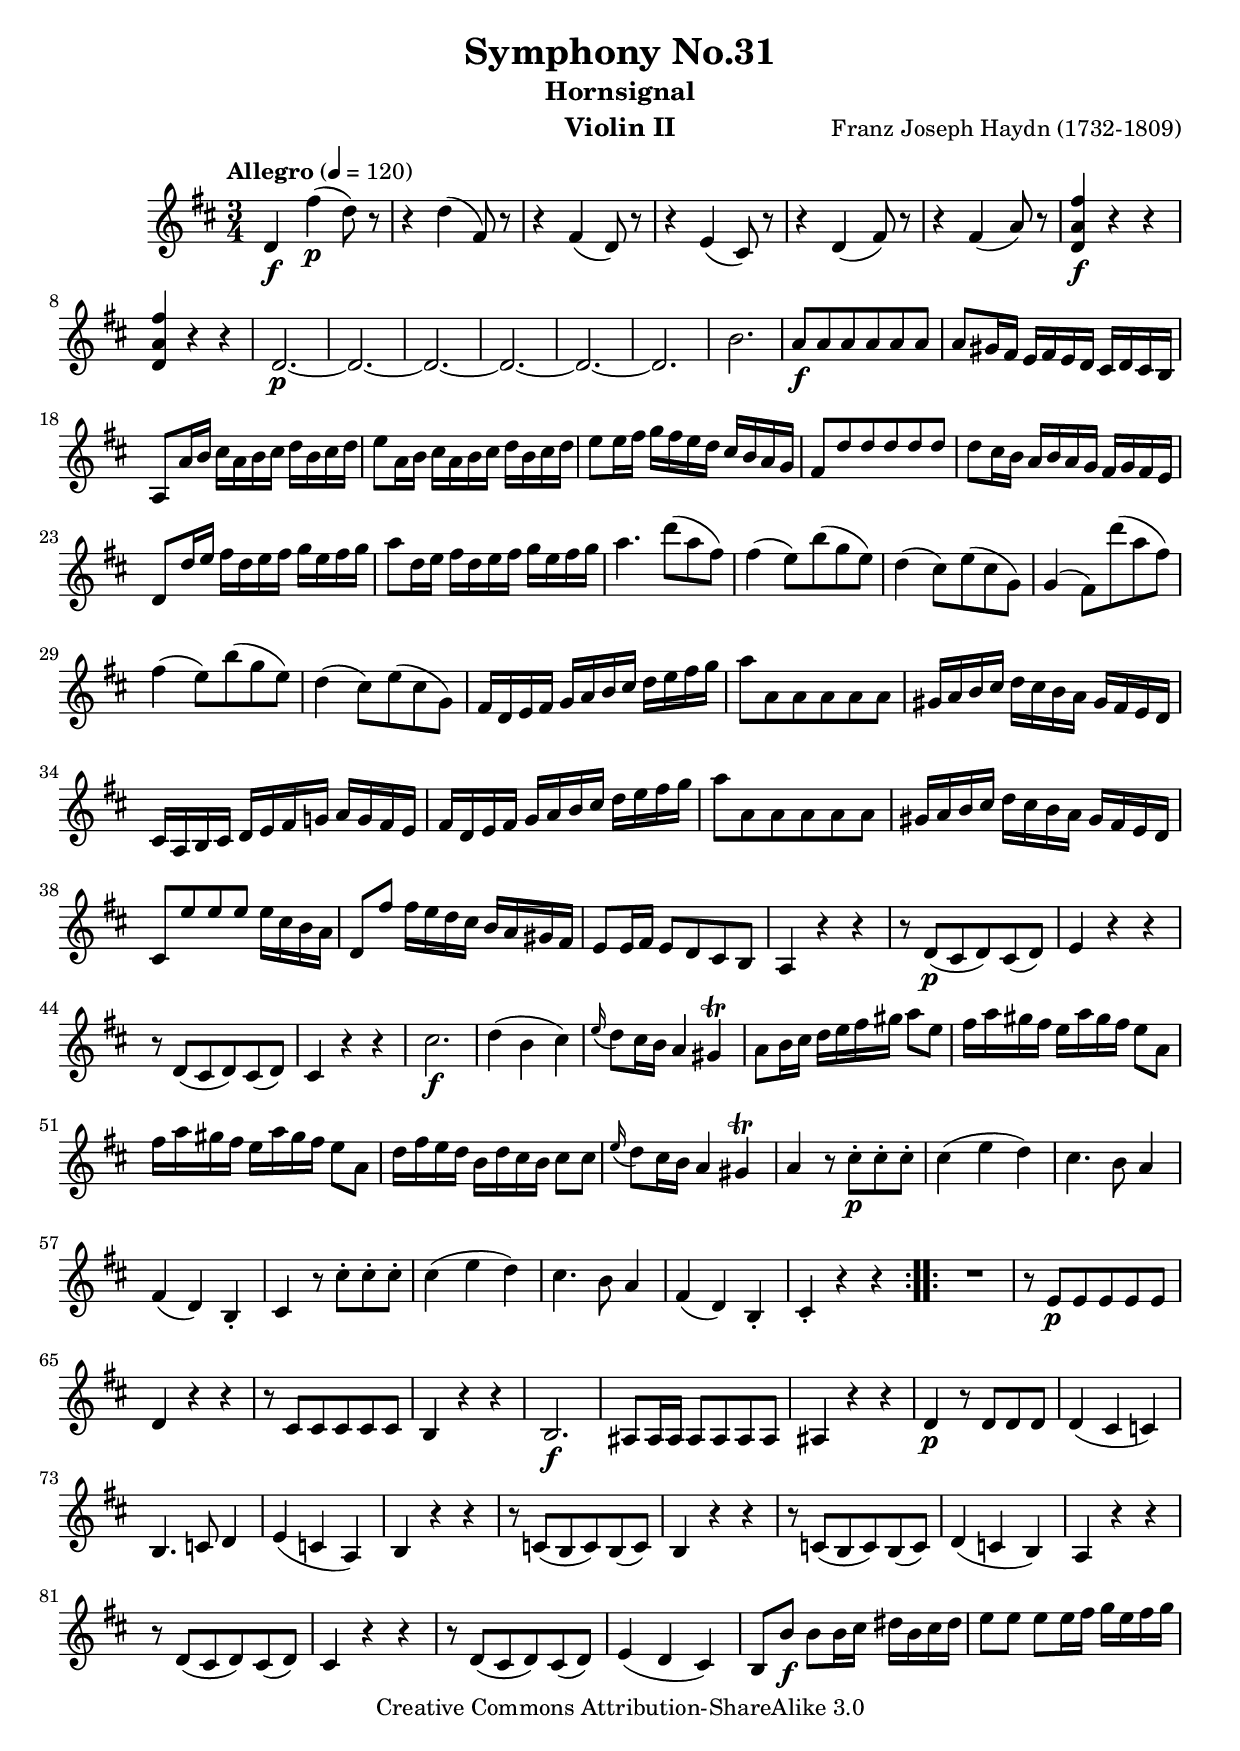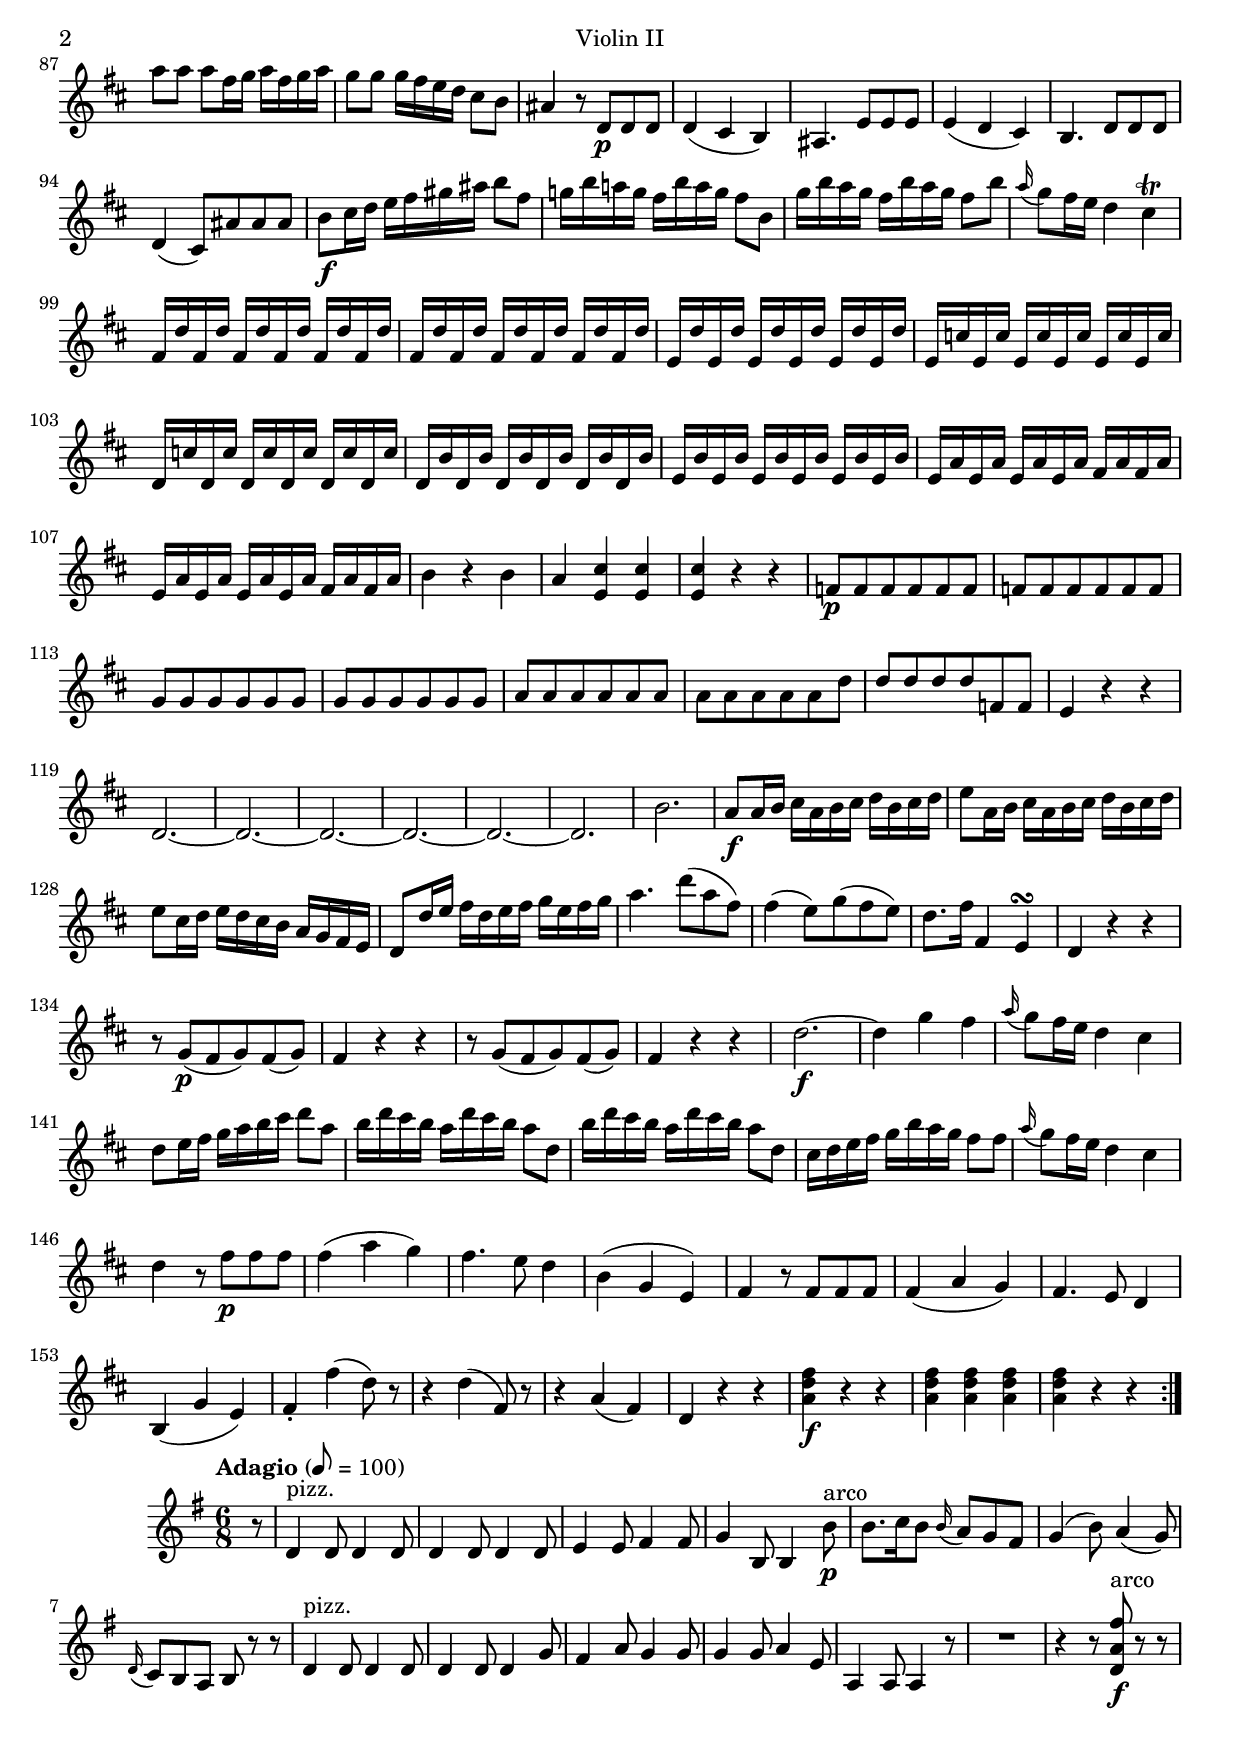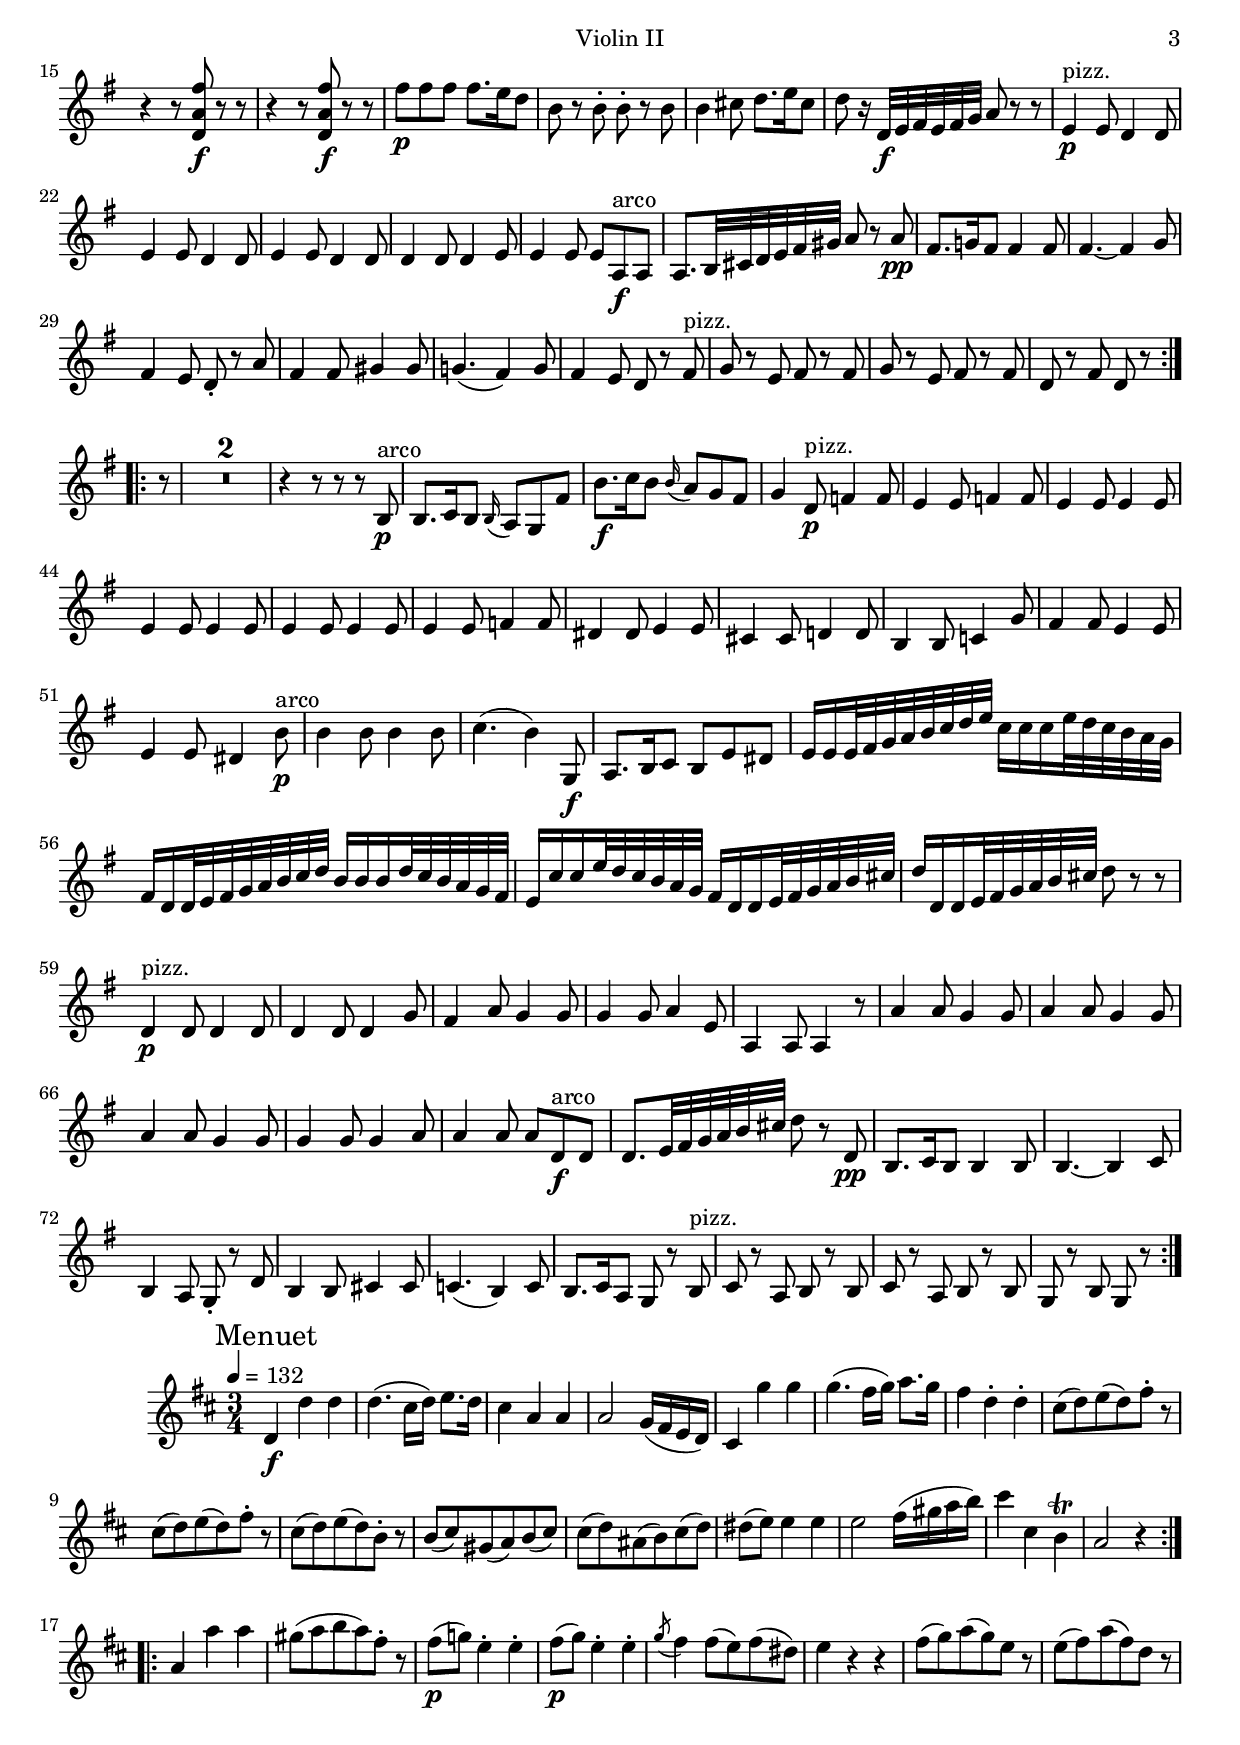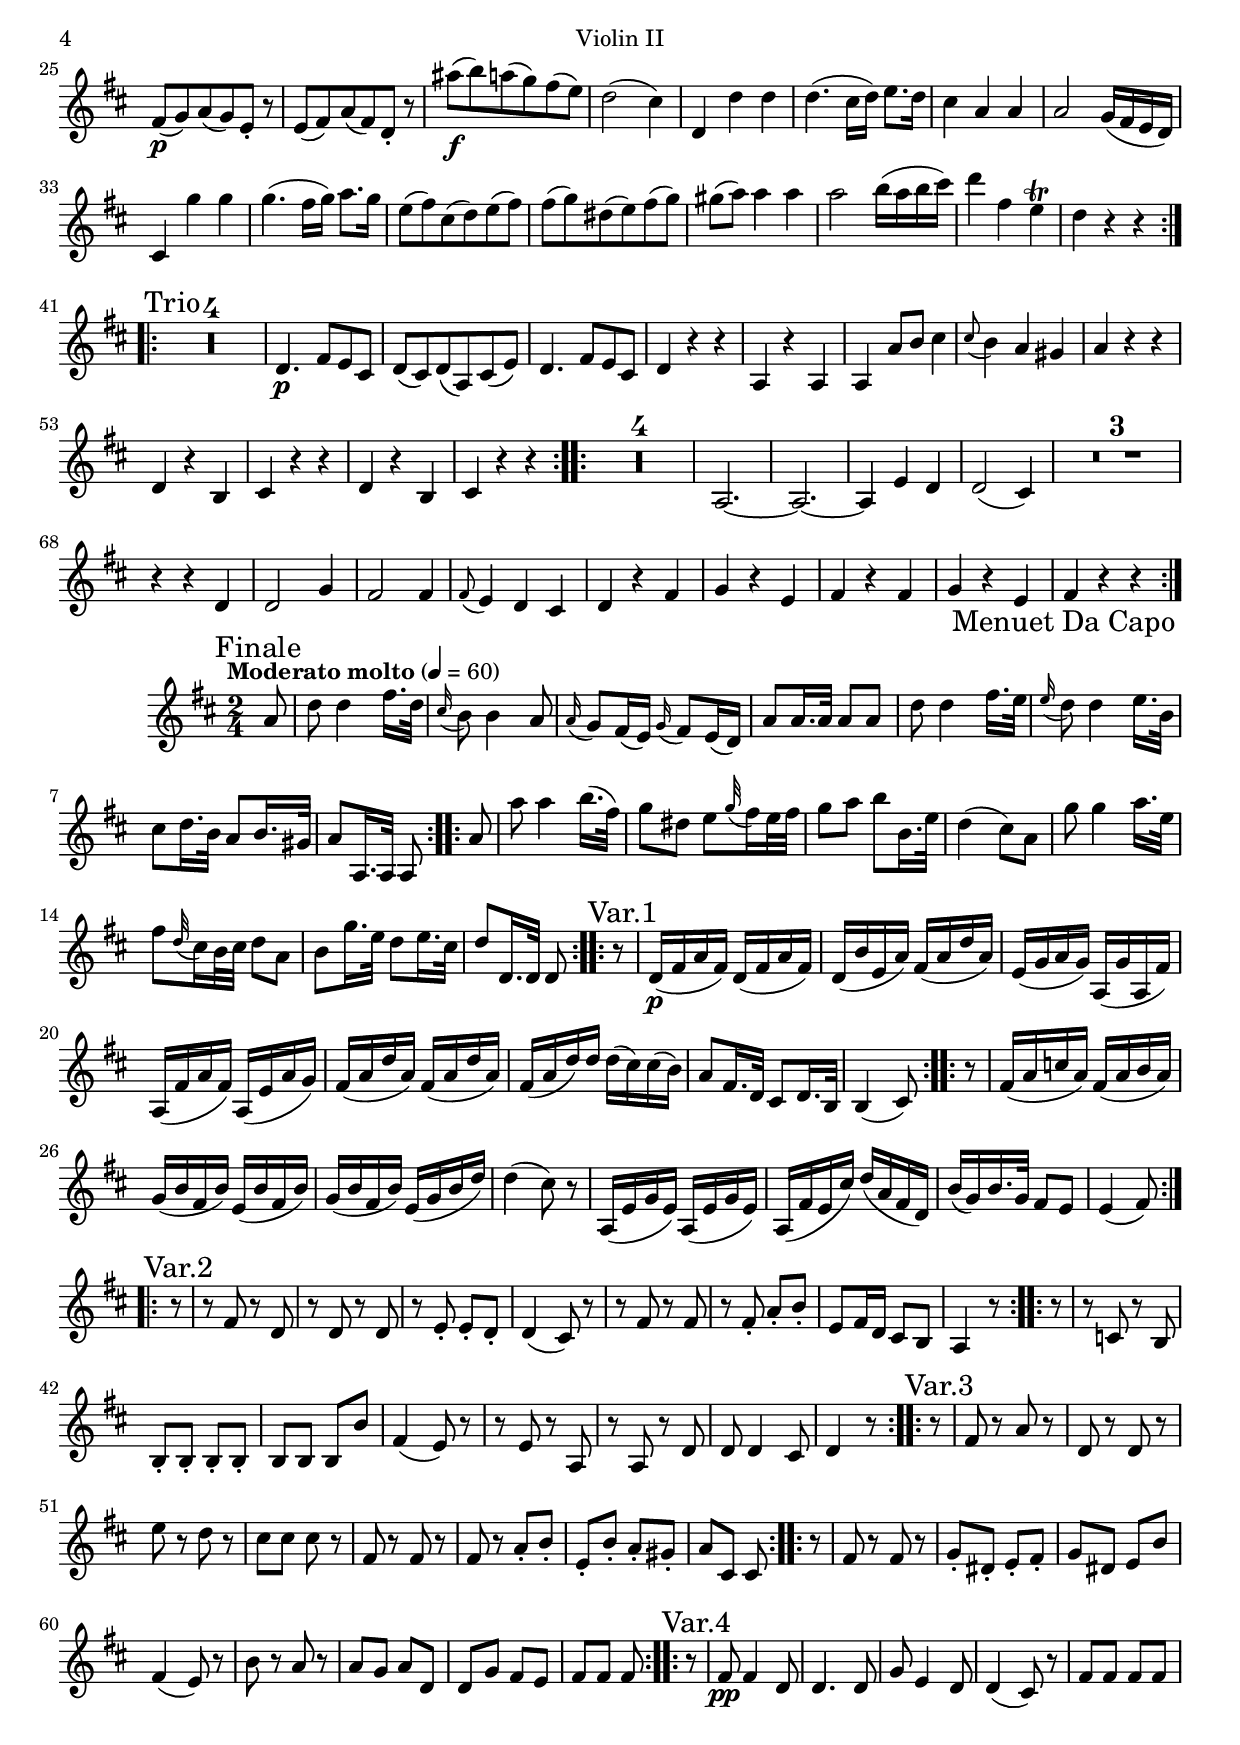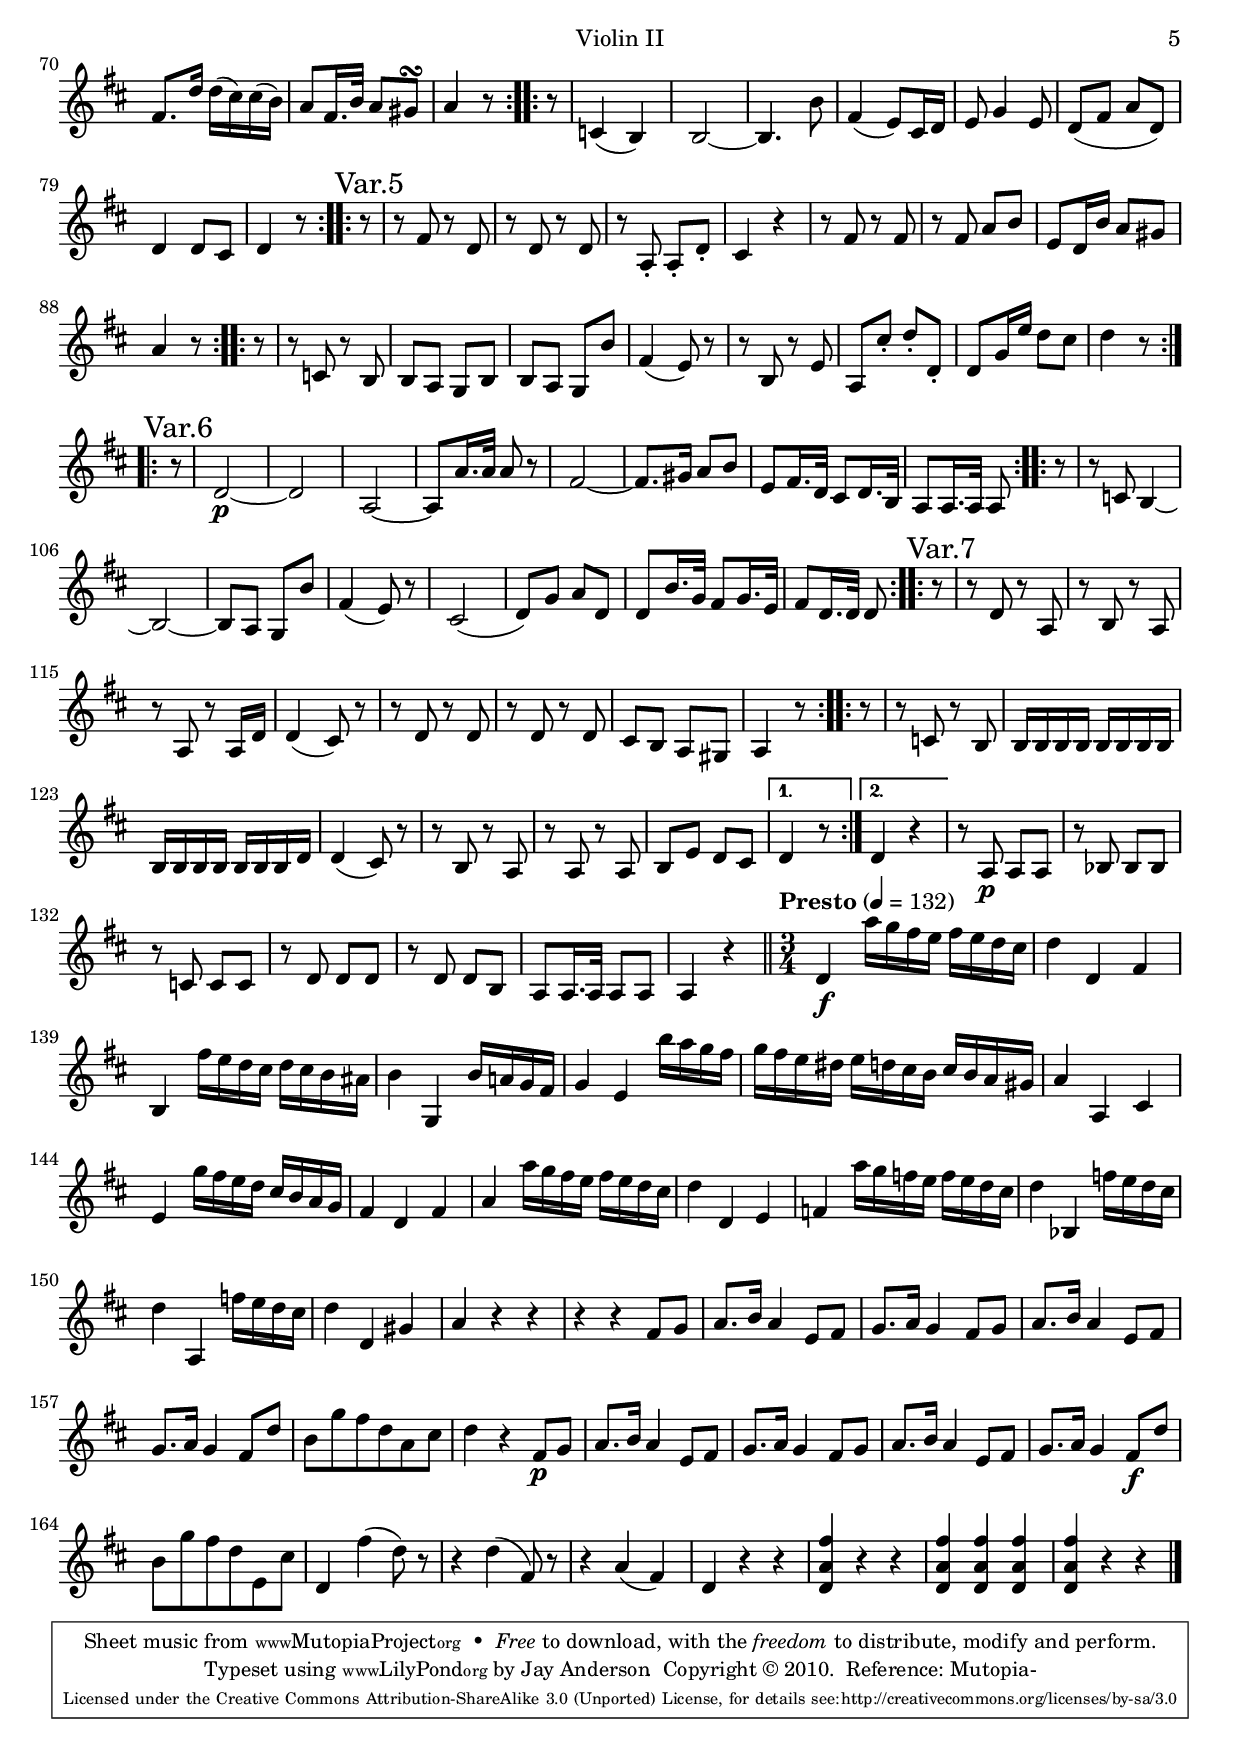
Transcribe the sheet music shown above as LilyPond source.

\version "2.13.34"

\include "defs.ily"
\version "2.13.34"

\include "defs.ily"

violinTwoMvtI = \relative c'
{
  \key d \major
  \repeat volta 2
  {
    d4\f fis'(\p d8) r |
    r4 d( fis,8) r |
    r4 fis( d8) r |
    r4 e( cis8) r |
    r4 d( fis8) r |
    r4 fis( a8) r |
    <fis' a, d,>4\f r r |
    q r r |
    d,2.~\p |
    d~ |
    d~ |
    d~ |
    d~ |
    d |
    b' |
    a8\f a a a a a |
    a gis16 fis e fis e d cis d cis b |
    a8 a'16 b cis a b cis d b cis d |
    e8 a,16 b cis a b cis d b cis d |
    e8 e16 fis g fis e d cis b a g |
    fis8 d' d d d d |
    d cis16 b a b a g fis g fis e |
    d8 d'16 e fis d e fis g e fis g |
    a8 d,16 e fis d e fis g e fis g |
    a4. d8( a fis) |
    fis4( e8) b'( g e) |
    d4( cis8) e( cis g) |
    g4( fis8) d''( a fis) |
    fis4( e8) b'( g e) |
    d4( cis8) e( cis g) |
    fis16 d e fis g a b cis d e fis g |
    a8 a, a a a a |
    gis16 a b cis d cis b a gis fis e d |
    cis a b cis d e fis g a g fis e |
    fis d e fis g a b cis d e fis g |
    a8 a, a a a a |
    gis16 a b cis d cis b a gis fis e d |
    cis8 e' e e e16 cis b a |
    d,8 fis' fis16 e d cis b a gis fis |
    e8 e16 fis e8 d cis b |
    a4 r r |
    r8 d(\p cis d) cis( d) |
    e4 r r |
    r8 d( cis d) cis( d) |
    cis4 r r |
    cis'2.\f |
    d4( b cis) |
    \appoggiatura e16 d8 cis16 b a4 gis\trill |
    a8 b16 cis d e fis gis a8 e |
    \repeat unfold 2 {fis16 a gis fis e a gis fis e8 a, |}
    d16 fis e d b d cis b cis8 cis |
    \appoggiatura e16 d8 cis16 b a4 gis\trill |
    a r8 cis8-.\p cis-. cis-. |
    cis4( e d) |
    cis4. b8 a4 |
    fis4( d) b-. |
    cis r8 cis'8-. cis-. cis-. |
    cis4( e d) |
    cis4. b8 a4 |
    fis( d) b-. |
    cis-. r r |
  }
  \repeat volta 2
  {
    R2. |
    r8 e\p e e e e |
    d4 r r |
    r8 cis cis cis cis cis |
    b4 r r |
    b2.\f |
    ais8 ais16 ais ais8 ais ais ais |
    ais4 r r |
    d\p r8 d d d |
    d4( cis c) |
    b4. c8 d4 |
    e4( c a) |
    b r r |
    r8 c( b c) b( c) |
    b4 r r |
    r8 c( b c) b( c) |
    d4( c b) |
    a r r |
    r8 d( cis d) cis( d) |
    cis4 r r |
    r8 d( cis d) cis( d) |
    e4( d cis) |
    b8 b'\f b b16 cis dis b cis dis |
    e8 e e e16 fis g e fis g |
    a8 a a fis16 g a fis g a |
    g8 g g16 fis e d cis8 b |
    ais4 r8 d,\p d d |
    d4( cis b) |
    ais4. e'8 e e |
    e4( d cis) |
    b4. d8 d d |
    d4( cis8) ais' ais ais |
    b8\f cis16 d e fis gis ais b8 fis |
    g16 b a g fis b a g fis8 b, |
    g'16 b a g fis b a g fis8 b |
    \appoggiatura a16 g8 fis16 e d4 cis\trill |
    \repeat unfold 2 { \repeat unfold 6 {fis,16 d'} } |
    \repeat unfold 6 {e, d'} |
    \repeat unfold 6 {e, c'} |
    \repeat unfold 6 {d, c'} |
    \repeat unfold 6 {d, b'} |
    \repeat unfold 6 {e, b'} |
    \repeat unfold 2 { \repeat unfold 4 {e, a} \repeat unfold 2 {fis a} } |
    b4 r b |
    a <e cis'> q |
    q r r |
    f8\p f f f f f |
    \repeat unfold 6 f |
    \repeat unfold 2 {\repeat unfold 6 g} |
    \repeat unfold 6 a |
    \repeat unfold 5 a d |
    d d d d f, f |
    e4 r r |
    \repeat unfold 5 {d2.~ |}
    d |
    b' |
    a8\f a16 b cis a b cis d b cis d |
    e8 a,16 b cis a b cis d b cis d |
    e8 cis16 d e d cis b a g fis e |
    d8 d'16 e fis d e fis g e fis g |
    a4. d8( a fis) |
    fis4( e8) g( fis e) |
    d8. fis16 fis,4 e\turn | %Turn glyph in source is different.
    d4 r r |
    r8 g(\p fis g) fis( g) |
    fis4 r r |
    r8 g( fis g) fis( g) |
    fis4 r r |
    d'2.~\f |
    d4 g fis |
    \appoggiatura a16 g8 fis16 e d4 cis | %Should this have a trill?
    d8 e16 fis g a b cis d8 a |
    \repeat unfold 2 {b16 d cis b a d cis b a8 d, |}
    cis16 d e fis g b a g fis8 fis |
    \appoggiatura a16 g8 fis16 e d4 cis | %Should this have a trill?
    d4 r8 fis\p fis fis |
    fis4( a g) |
    fis4. e8 d4 |
    b4( g e) |
    fis r8 fis fis fis |
    fis4( a g) |
    fis4. e8 d4 |
    b( g' e) |
    fis-. fis'( d8) r |
    r4 d( fis,8) r |
    r4 a( fis) |
    d r r |
    <fis' a, d>\f r r |
    q q q |
    q r r |
  }
}

violinTwoMvtII = \relative c'
{
  \key g \major
  \repeat volta 2
  {
    r8 |
    d4^\pizz d8 d4 d8 |
    d4 d8 d4 d8 |
    e4 e8 fis4 fis8 |
    g4 b,8 b4 b'8\p^\arco |
    b8. c16 b8 \appoggiatura b16 a8 g fis |
    g4( b8) a4( g8) |
    \appoggiatura d16 c8 b a b r r |
    d4^\pizz d8 d4 d8 |
    d4 d8 d4 g8 |
    fis4 a8 g4 g8 |
    g4 g8 a4 e8 |
    a,4 a8 a4 r8 |
    R2. |
    r4 r8 <fis'' a, d,>\f^\arco r r |
    r4 r8 q\f r r |
    r4 r8 q\f r r |
    fis8\p fis fis fis8. e16 d8 |
    b8 r b-. b-. r b |
    b4 cis8 d8. e16 cis8 |
    d r16 d,32\f e fis e fis g a8 r r |
    e4\p^\pizz e8 d4 d8 |
    e4 e8 d4 d8 |
    e4 e8 d4 d8 |
    d4 d8 d4 e8 |
    e4 e8 e a,\f^\arco a |
    a8. b32 cis d e fis gis a8 r a\pp |
    fis8. g16 fis8 fis4 fis8 |
    fis4.~ fis4 g8 |
    fis4 e8 d-. r a' |
    fis4 fis8 gis4 gis8 |
    g4.( fis4) g8 |
    fis4 e8 d r fis^\pizz |
    \repeat unfold 2 {g r e fis r fis |}
    d r fis d r
  }
  \repeat volta 2
  {
    r8 |
    R2.*2 |
    r4 r8 r r b\p^\arco |
    b8. c16 b8 \appoggiatura b16 a8 g fis' |
    b8.\f c16 b8 \appoggiatura b16 a8 g fis |
    g4 d8\p^\pizz f4 f8 |
    e4 e8 f4 f8 |
    \repeat unfold 3 {e4 e8 e4 e8 |}
    e4 e8 f4 f8 |
    dis4 dis8 e4 e8 |
    cis4 cis8 d4 d8 |
    b4 b8 c4 g'8 |
    fis4 fis8 e4 e8 |
    e4 e8 dis4 b'8\p^\arco |
    b4 b8 b4 b8 |
    c4.( b4) g,8\f |
    a8. b16 c8 b e dis |
    e16 e e32 fis g a b c d e c16 c c e32 d c b a g |
    fis16 d d32 e fis g a b c d b16 b b d32 c b a g fis |
    e16 c' c e32 d c b a g fis16 d d e32 fis g a b cis |
    d16 d, d e32 fis g a b cis d8 r r |
    d,4\p^\pizz d8 d4 d8 |
    d4 d8 d4 g8 |
    fis4 a8 g4 g8 |
    g4 g8 a4 e8 |
    a,4 a8 a4 r8 |
    \repeat unfold 3 {a'4 a8 g4 g8 |}
    g4 g8 g4 a8 |
    a4 a8 a d,\f^\arco d |
    d8. e32 fis g a b cis d8 r d,\pp |
    b8. c16 b8 b4 b8 |
    b4.~ b4 c8 |
    b4 a8 g-. r d' |
    b4 b8 cis4 cis8 |
    c4.( b4) c8 |
    b8. c16 a8 g r b^\pizz |
    c r a b r b |
    c r a b r b |
    g r b g r
  }
}

violinTwoMvtIII = \relative c'
{
  \key d \major
  \repeat volta 2
  {
    d4\f d' d |
    d4.( cis16 d) e8. d16 |
    cis4 a a |
    a2 g16( fis e d) |
    cis4 g'' g |
    g4.( fis16 g) a8. g16 |
    fis4 d-. d-. |
    \repeat unfold 2 {cis8( d) e( d) fis-. r |}
    cis( d) e( d) b-. r |
    b( cis) gis( a) b( cis) |
    cis( d) ais( b) cis( d) |
    dis( e) e4 e |
    e2 fis16( gis a b) |
    cis4 cis, b\trill |
    a2 r4 |
  }
  \repeat volta 2
  {
    a4 a' a |
    gis8( a b a) fis-. r |
    \repeat unfold 2 {fis(\p g) e4-. e-. |}
    \acciaccatura g8 fis4 fis8( e) fis( dis) |
    e4 r r |
    fis8( g) a( g) e r |
    e( fis) a( fis) d r |
    fis,(\p g) a( g) e-. r |
    e( fis) a( fis) d-. r |
    ais''(\f b) a( g) fis( e) |
    d2( cis4) |
    d, d' d |
    d4.( cis16 d) e8. d16 |
    cis4 a a |
    a2 g16( fis e d) |
    cis4 g'' g |
    g4.( fis16 g) a8. g16 |
    e8( fis) cis( d) e( fis) |
    fis( g) dis( e) fis( g) |
    gis( a) a4 a |
    a2 b16( a b cis) |
    d4 fis, e\trill |
    d r r |
  }
  \repeat volta 2
  {
    R2.*4 |
    d,4.\p fis8 e cis |
    d( cis) d( a) cis( e) |
    d4. fis8 e cis |
    d4 r r |
    a r a |
    a a'8 b cis4 |
    \appoggiatura cis8 b4 a gis |
    a r r |
    \repeat unfold 2
    {
      d, r b |
      cis r r |
    }
  }
  \repeat volta 2
  {
    R2.*4 |
    a2.~ |
    a~ |
    a4 e' d |
    d2( cis4) |
    R2.*3 |
    r4 r d |
    d2 g4 |
    fis2 fis4 |
    \appoggiatura fis8 e4 d cis |
    d r fis |
    g r e |
    fis r fis |
    g r e |
    fis r r |
  }
}

violinTwoMvtIV = \relative c''
{
  \key d \major
  \repeat volta 2
  {
    a8 |
    d d4 fis16. d32 |
    \appoggiatura cis16 b8 b4 a8 |
    \appoggiatura a16 g8 fis16( e) \appoggiatura g16 fis8 e16( d) |
    a'8 a16. a32 a8 a |
    d d4 fis16. e32 |
    \appoggiatura e16 d8 d4 e16. b32 |
    cis8 d16. b32 a8 b16. gis32 |
    a8 a,16. a32 a8
  }
  \repeat volta 2
  {
    a'8 |
    a' a4 b16.( fis32) |
    g8 dis e \appoggiatura g32 fis16 e32 fis |
    g8 a b b,16. e32 |
    d4( cis8) a |
    g' g4 a16. e32 |
    fis8 \appoggiatura d32 cis16 b32 cis d8 a |
    b g'16. e32 d8 e16. cis32 |
    d8 d,16. d32 d8
  }
  %Var.1
  \repeat volta 2
  {
    r8 |
    d16(\p fis a fis) d( fis a fis) |
    d( b' e, a) fis( a d a) |
    e( g a g) a,( g' a, fis') |
    a,( fis' a fis) a,( e' a g) |
    fis( a d a) fis( a d a) |
    fis( a d) d d( cis) cis( b) |
    a8 fis16. d32 cis8 d16. b32 |
    b4( cis8)
  }
  \repeat volta 2
  {
    r8 fis16( a c a) fis( a b a) |
    g( b fis b) e,( b' fis b) |
    g( b fis b) e,( g b d) |
    d4( cis8) r |
    \repeat unfold 2 {a,16( e' g e)} |
    a,( fis' e cis') d( a fis d) |
    b'( g) b16. g32 fis8 e |
    e4( fis8)
  }
  %Var.2
  \repeat volta 2
  {
    r8 |
    r fis r d |
    r d r d |
    r e-. e-. d-. |
    d4( cis8) r |
    r fis r fis |
    r fis-. a-. b-. |
    e, fis16 d cis8 b |
    a4 r8
  }
  \repeat volta 2
  {
    r8 |
    r c r b |
    b-. b-. b-. b-. |
    b b b b' |
    fis4( e8) r |
    r e r a, |
    r a r d |
    d d4 cis8 |
    d4 r8
  }
  %Var.3
  \repeat volta 2
  {
    r8 |
    fis r a r |
    d, r d r |
    e' r d r |
    cis cis cis r |
    fis, r fis r |
    fis r a-. b-. |
    e,-. b'-. a-. gis-. |
    a cis, cis
  }
  \repeat volta 2
  {
    r8 |
    fis r fis r |
    g-. dis-. e-. fis-. |
    g dis e b' |
    fis4( e8) r |
    b' r a r |
    a g a d, |
    d g fis e |
    fis fis fis
  }
  %Var.4
  \repeat volta 2
  {
    r8 |
    fis\pp fis4 d8 |
    d4. d8 |
    g e4 d8 |
    d4( cis8) r |
    fis fis fis fis |
    fis8. d'16 d( cis) cis( b) |
    a8 fis16. b32 a8 gis\turn |
    a4 r8
  }
  \repeat volta 2
  {
    r8 |
    c,4( b) |
    b2~ |
    b4. b'8 |
    fis4( e8) cis16 d |
    e8 g4 e8 |
    d( fis a d,) |
    d4 d8 cis |
    d4 r8
  }
  %Var.5
  \repeat volta 2
  {
    r8 |
    r fis r d |
    r d r d |
    r a-. a-. d-. |
    cis4 r |
    r8 fis r fis |
    r fis a b |
    e, d16 b' a8 gis |
    a4 r8
  }
  \repeat volta 2
  {
    r8 |
    r c, r b |
    b a g b |
    b a g b' |
    fis4( e8) r |
    r b r e |
    a, cis'-. d-. d,-. |
    d g16 e' d8 cis |
    d4 r8
  }
  %Var.6
  \repeat volta 2
  {
    r8 |
    d,2~\p |
    d |
    a~ |
    a8 a'16. a32 a8 r |
    fis2~ |
    fis8. gis16 a8 b |
    e, fis16. d32 cis8 d16. b32 |
    a8 a16. a32 a8
  }
  \repeat volta 2
  {
    r8 |
    r c b4~ |
    b2~ |
    b8 a g b' |
    fis4( e8) r |
    cis2( |
    d8) g a d, |
    d b'16. g32 fis8 g16. e32 |
    fis8 d16. d32 d8
  }
  %Var.7
  \repeat volta 2
  {
    r8 |
    r d r a |
    r b r a |
    r a r a16 d |
    d4( cis8) r |
    r d r d |
    r d r d |
    cis b a gis |
    a4 r8
  }
  \repeat volta 2
  {
    r8 |
    r c r b |
    \repeat unfold 8 b16 |
    \repeat unfold 7 b16 d |
    d4( cis8) r |
    r b r a |
    r a r a |
    b e d cis |
  }
  \alternative
  {
    {d4 r8}
    {d4 r4 |}
  }
  r8 a\p a a |
  r bes bes bes |
  r c c c |
  r d d d |
  r d d b |
  a8 a16. a32 a8 a |
  a4 r |

  %Finale
  %3/4
  d4\f a''16 g fis e fis e d cis |
  d4 d, fis |
  b, fis''16 e d cis d cis b ais |
  b4 g, b'16 a g fis |
  g4 e b''16 a g fis |
  g fis e dis e d cis b cis b a gis |
  a4 a, cis |
  e g'16 fis e d cis b a g |
  fis4 d fis |
  a a'16 g fis e fis e d cis |
  d4 d, e |
  f a'16 g f e f e d cis |
  d4 bes, f''16 e d cis |
  d4 a, f''16 e d cis |
  d4 d, gis |
  a4 r r |
  r r fis8 g |
  a8. b16 a4 e8 fis |
  g8. a16 g4 fis8 g |
  a8. b16 a4 e8 fis |
  g8. a16 g4 fis8 d' |
  b g' fis d a cis |
  d4 r fis,8\p g |
  a8. b16 a4 e8 fis |
  g8. a16 g4 fis8 g |
  a8. b16 a4 e8 fis |
  g8. a16 g4 fis8\f d' |
  b g' fis d e, cis' |
  d,4 fis'( d8) r |
  r4 d( fis,8) r |
  r4 a( fis) |
  d r r |
  <fis' a, d,> r r |
  q q q |
  q r r |
}

instrument = "Violin II"
\include "header.ily"

\score { \new Staff { << \violinTwoMvtI \outlineMvtI >> } }
\score { \new Staff { << \violinTwoMvtII \outlineMvtII >> } }
\score { \new Staff { << \violinTwoMvtIII \outlineMvtIII >> } }
\score { \new Staff { << \violinTwoMvtIV \outlineMvtIV >> } }
